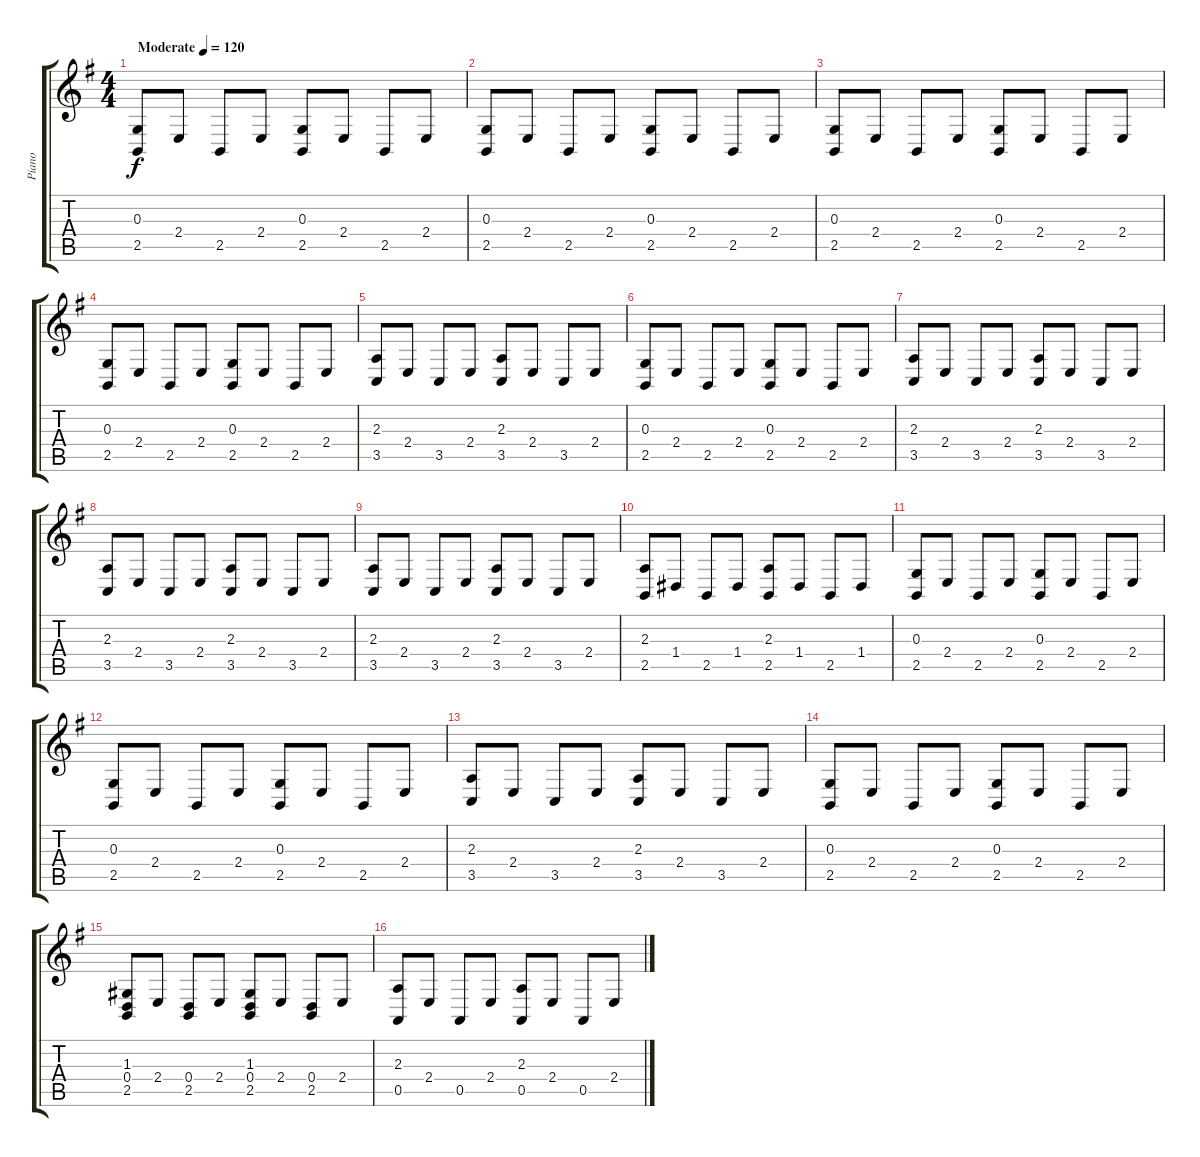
\track ("Piano" "Piano") {instrument brightacousticpiano}
\staff {score tabs}
\tuning (E4 B3 G3 D3 A2 E2) {hide}
\ts (4 4)
\tempo (120 "Moderate")
\clef g2
\ks g
(0.3 2.5).8{dy f instrument brightacousticpiano} 2.4.8 2.5.8 2.4.8 (0.3 2.5).8 2.4.8 2.5.8 2.4.8 |
(0.3 2.5).8 2.4.8 2.5.8 2.4.8 (0.3 2.5).8 2.4.8 2.5.8 2.4.8 |
(0.3 2.5).8 2.4.8 2.5.8 2.4.8 (0.3 2.5).8 2.4.8 2.5.8 2.4.8 |
(0.3 2.5).8 2.4.8 2.5.8 2.4.8 (0.3 2.5).8 2.4.8 2.5.8 2.4.8 |
(2.3 3.5).8 2.4.8 3.5.8 2.4.8 (2.3 3.5).8 2.4.8 3.5.8 2.4.8 |
(0.3 2.5).8 2.4.8 2.5.8 2.4.8 (0.3 2.5).8 2.4.8 2.5.8 2.4.8 |
(2.3 3.5).8 2.4.8 3.5.8 2.4.8 (2.3 3.5).8 2.4.8 3.5.8 2.4.8 |
(2.3 3.5).8 2.4.8 3.5.8 2.4.8 (2.3 3.5).8 2.4.8 3.5.8 2.4.8 |
(2.3 3.5).8 2.4.8 3.5.8 2.4.8 (2.3 3.5).8 2.4.8 3.5.8 2.4.8 |
(2.3 2.5).8 1.4.8 2.5.8 1.4.8 (2.3 2.5).8 1.4.8 2.5.8 1.4.8 |
(0.3 2.5).8 2.4.8 2.5.8 2.4.8 (0.3 2.5).8 2.4.8 2.5.8 2.4.8 |
(0.3 2.5).8 2.4.8 2.5.8 2.4.8 (0.3 2.5).8 2.4.8 2.5.8 2.4.8 |
(2.3 3.5).8 2.4.8 3.5.8 2.4.8 (2.3 3.5).8 2.4.8 3.5.8 2.4.8 |
(0.3 2.5).8 2.4.8 2.5.8 2.4.8 (0.3 2.5).8 2.4.8 2.5.8 2.4.8 |
(1.3 0.4 2.5).8 2.4.8 (0.4 2.5).8 2.4.8 (1.3 0.4 2.5).8 2.4.8 (0.4 2.5).8 2.4.8 |
(2.3 0.5).8 2.4.8 0.5.8 2.4.8 (2.3 0.5).8 2.4.8 0.5.8 2.4.8
